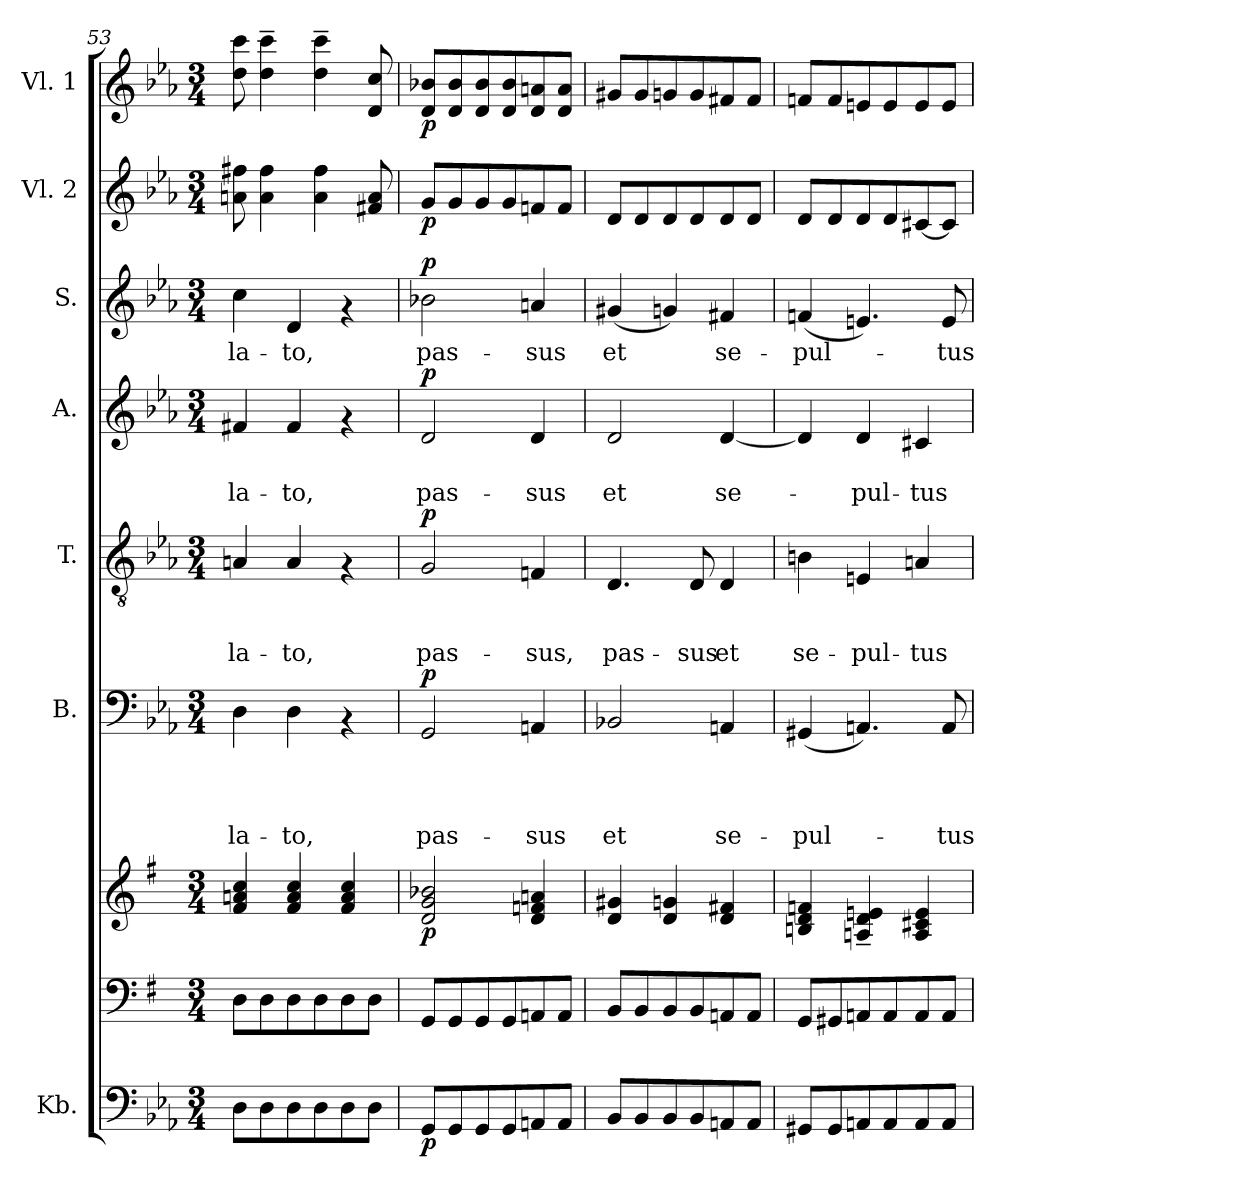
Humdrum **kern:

**kern	**dynam	**kern	**kern	**dynam	**kern	**text	**text	**text	**text	**dynam	**kern	**text	**text	**text	**dynam	**kern	**text	**text	**dynam	**kern	**text	**dynam	**kern	**dynam	**kern	**dynam
*part9	*part9	*part8	*part7	*part7	*part6	*part6	*part6	*part6	*part6	*part6	*part5	*part5	*part5	*part5	*part5	*part4	*part4	*part4	*part4	*part3	*part3	*part3	*part2	*part2	*part1	*part1
*staff9	*staff9	*staff8	*staff7	*staff7	*staff6	*staff6	*staff6	*staff6	*staff6	*staff6	*staff5	*staff5	*staff5	*staff5	*staff5	*staff4	*staff4	*staff4	*staff4	*staff3	*staff3	*staff3	*staff2	*staff2	*staff1	*staff1
*I"Kb.	*	*	*	*	*I"B.	*	*	*	*	*	*I"T.	*	*	*	*	*I"A.	*	*	*	*I"S.	*	*	*I"Vl. 2	*	*I"Vl. 1	*
*I'Kb.	*	*	*	*	*I'B.	*	*	*	*	*	*I'T.	*	*	*	*	*I'A.	*	*	*	*I'S.	*	*	*I'Vl. 2	*	*I'Vl. 1	*
*clefF4	*	*clefF4	*clefG2	*	*clefF4	*	*	*	*	*	*clefGv2	*	*	*	*	*clefG2	*	*	*	*clefG2	*	*	*clefG2	*	*clefG2	*
*k[b-e-a-]	*	*k[f#]	*k[f#]	*	*k[b-e-a-]	*	*	*	*	*	*k[b-e-a-]	*	*	*	*	*k[b-e-a-]	*	*	*	*k[b-e-a-]	*	*	*k[b-e-a-]	*	*k[b-e-a-]	*
*E-:	*	*G:	*G:	*	*E-:	*	*	*	*	*	*E-:	*	*	*	*	*E-:	*	*	*	*E-:	*	*	*E-:	*	*E-:	*
*M3/4	*	*M3/4	*M3/4	*	*M3/4	*	*	*	*	*	*M3/4	*	*	*	*	*M3/4	*	*	*	*M3/4	*	*	*M3/4	*	*M3/4	*
=53	=53	=53	=53	=53	=53	=53	=53	=53	=53	=53	=53	=53	=53	=53	=53	=53	=53	=53	=53	=53	=53	=53	=53	=53	=53	=53
!	!	!	!	!	!	!	!	!	!LO:LY:b	!	!	!	!	!LO:LY:b	!	!	!	!LO:LY:b	!	!	!LO:LY:b	!	!	!	!	!
8D\L	.	8D\L	4f#/ 4an/ 4cc/	.	4D\	.	.	.	-la-	.	4An/	.	.	-la-	.	4f#X/	.	-la-	.	4cc\	-la-	.	8an\ 8ff#X\	.	8dd\ 8ccc\	.
8D\	.	8D\	.	.	.	.	.	.	.	.	.	.	.	.	.	.	.	.	.	.	.	.	4a\ 4ff#\	.	4dd\~> 4ccc\~>	.
!	!	!	!	!	!	!	!	!	!LO:LY:b	!	!	!	!	!LO:LY:b	!	!	!	!LO:LY:b	!	!	!LO:LY:b	!	!	!	!	!
8D\	.	8D\	4f#/ 4a/ 4cc/	.	4D\	.	.	.	-to,	.	4A/	.	.	-to,	.	4f#/	.	-to,	.	4d/	-to,	.	.	.	.	.
8D\	.	8D\	.	.	.	.	.	.	.	.	.	.	.	.	.	.	.	.	.	.	.	.	4a\ 4ff#\	.	4dd\~> 4ccc\~>	.
8D\	.	8D\	4f#/ 4a/ 4cc/	.	4rAA	.	.	.	.	.	4rF	.	.	.	.	4rf	.	.	.	4rf	.	.	.	.	.	.
8D\J	.	8D\J	.	.	.	.	.	.	.	.	.	.	.	.	.	.	.	.	.	.	.	.	8f#X/ 8a/	.	8d/ 8cc/	.
=54	=54	=54	=54	=54	=54	=54	=54	=54	=54	=54	=54	=54	=54	=54	=54	=54	=54	=54	=54	=54	=54	=54	=54	=54	=54	=54
!	!LO:DY:b	!	!	!LO:DY:b	!	!	!	!	!LO:LY:b	!LO:DY:a	!	!	!	!LO:LY:b	!LO:DY:a	!	!	!LO:LY:b	!LO:DY:a	!	!LO:LY:b	!LO:DY:a	!	!LO:DY:b	!	!LO:DY:b
8GG/L	p	8GG/L	2d/ 2g/ 2b-X/	p	2GG/	.	.	.	pas-	p	2G/	.	.	pas-	p	2d/	.	pas-	p	2b-X\	pas-	p	8g/L	p	8d/ 8b-X/L	p
8GG/	.	8GG/	.	.	.	.	.	.	.	.	.	.	.	.	.	.	.	.	.	.	.	.	8g/	.	8d/ 8b-/	.
8GG/	.	8GG/	.	.	.	.	.	.	.	.	.	.	.	.	.	.	.	.	.	.	.	.	8g/	.	8d/ 8b-/	.
8GG/	.	8GG/	.	.	.	.	.	.	.	.	.	.	.	.	.	.	.	.	.	.	.	.	8g/	.	8d/ 8b-/	.
!	!	!	!	!	!	!	!	!	!LO:LY:b	!	!	!	!	!LO:LY:b	!	!	!	!LO:LY:b	!	!	!LO:LY:b	!	!	!	!	!
8AAn/	.	8AAn/	4d/ 4fn/ 4an/	.	4AAn/	.	.	.	-sus	.	4Fn/	.	.	-sus,	.	4d/	.	-sus	.	4an/	-sus	.	8fn/	.	8d/ 8an/	.
8AA/J	.	8AA/J	.	.	.	.	.	.	.	.	.	.	.	.	.	.	.	.	.	.	.	.	8f/J	.	8d/ 8a/J	.
=55	=55	=55	=55	=55	=55	=55	=55	=55	=55	=55	=55	=55	=55	=55	=55	=55	=55	=55	=55	=55	=55	=55	=55	=55	=55	=55
!	!	!	!	!	!	!	!	!	!LO:LY:b	!	!	!	!	!LO:LY:b	!	!	!	!LO:LY:b	!	!	!LO:LY:b	!	!	!	!	!
8BB-/L	.	8BB/L	4d/ 4g#X/	.	2BB-X/	.	.	.	et	.	4.D/	.	.	pas-	.	2d/	.	et	.	(<4g#X/	et	.	8d/L	.	8g#X/L	.
8BB-/	.	8BB/	.	.	.	.	.	.	.	.	.	.	.	.	.	.	.	.	.	.	.	.	8d/	.	8g#/	.
8BB-/	.	8BB/	4d/ 4gn/	.	.	.	.	.	.	.	.	.	.	.	.	.	.	.	.	4gn/)	.	.	8d/	.	8gn/	.
!	!	!	!	!	!	!	!	!	!	!	!	!	!	!LO:LY:b	!	!	!	!	!	!	!	!	!	!	!	!
8BB-/	.	8BB/	.	.	.	.	.	.	.	.	8D/	.	.	-sus	.	.	.	.	.	.	.	.	8d/	.	8g/	.
!	!	!	!	!	!	!	!	!	!LO:LY:b	!	!	!	!	!LO:LY:b	!	!	!	!LO:LY:b	!	!	!LO:LY:b	!	!	!	!	!
8AAn/	.	8AAn/	4d/ 4f#X/	.	4AAn/	.	.	.	se-	.	4D/	.	.	et	.	[<4d/	.	se-	.	4f#X/	se-	.	8d/	.	8f#X/	.
8AA/J	.	8AA/J	.	.	.	.	.	.	.	.	.	.	.	.	.	.	.	.	.	.	.	.	8d/J	.	8f#/J	.
=56	=56	=56	=56	=56	=56	=56	=56	=56	=56	=56	=56	=56	=56	=56	=56	=56	=56	=56	=56	=56	=56	=56	=56	=56	=56	=56
!	!	!	!	!	!	!	!	!	!LO:LY:b	!	!	!	!	!LO:LY:b	!	!	!	!	!	!	!LO:LY:b	!	!	!	!	!
8GG#X/L	.	8GG/L	4Bn/ 4d/ 4fn/	.	(<4GG#X/	.	.	.	-pul-	.	4Bn\	.	.	se-	.	4d/]	.	.	.	(<4fn/	-pul-	.	8d/L	.	8fn/L	.
8GG#/	.	8GG#X/	.	.	.	.	.	.	.	.	.	.	.	.	.	.	.	.	.	.	.	.	8d/	.	8f/	.
!	!	!	!	!	!	!	!	!	!	!	!	!	!	!LO:LY:b	!	!	!	!LO:LY:b	!	!	!	!	!	!	!	!
8AAn/	.	8AAn/	4An/~< 4d/~< 4en/~<	.	4.AAn/)	.	.	.	.	.	4En/	.	.	-pul-	.	4d/	.	-pul-	.	4.en/)	.	.	8d/	.	8en/	.
8AA/	.	8AA/	.	.	.	.	.	.	.	.	.	.	.	.	.	.	.	.	.	.	.	.	8d/	.	8e/	.
!	!	!	!	!	!	!	!	!	!	!	!	!	!	!LO:LY:b	!	!	!	!LO:LY:b	!	!	!	!	!	!	!	!
8AA/	.	8AA/	4A/ 4c#X/ 4e/	.	.	.	.	.	.	.	4An/	.	.	-tus	.	4c#X/	.	-tus	.	.	.	.	[>8c#X/	.	8e/	.
!	!	!	!	!	!	!	!	!	!LO:LY:b	!	!	!	!	!	!	!	!	!	!	!	!LO:LY:b	!	!	!	!	!
8AA/J	.	8AA/J	.	.	8AA/	.	.	.	-tus	.	.	.	.	.	.	.	.	.	.	8e/	-tus	.	8c#/J]	.	8e/J	.
=	=	=	=	=	=	=	=	=	=	=	=	=	=	=	=	=	=	=	=	=	=	=	=	=	=	=
*-	*-	*-	*-	*-	*-	*-	*-	*-	*-	*-	*-	*-	*-	*-	*-	*-	*-	*-	*-	*-	*-	*-	*-	*-	*-	*-
